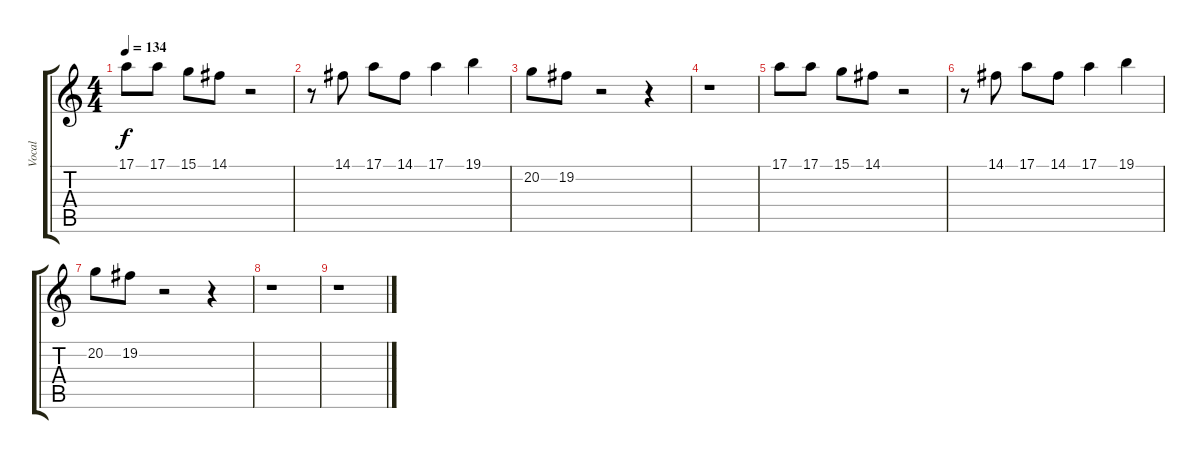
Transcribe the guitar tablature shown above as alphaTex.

\track ("Vocal" "Vocal") {instrument altosax}
\staff {score tabs}
\tuning (E4 B3 G3 D3 A2 E2) {hide}
\ts (4 4)
\tempo 134
\clef g2
\ks c
17.1.8{dy f} 17.1.8 15.1.8 14.1.8 r.2 |
r.8 14.1.8 17.1.8 14.1.8 17.1.4 19.1.4 |
20.2.8 19.2.8 r.2 r.4 |
r.1 |
17.1.8 17.1.8 15.1.8 14.1.8 r.2 |
r.8 14.1.8 17.1.8 14.1.8 17.1.4 19.1.4 |
20.2.8 19.2.8 r.2 r.4 |
r.1 |
r.1
